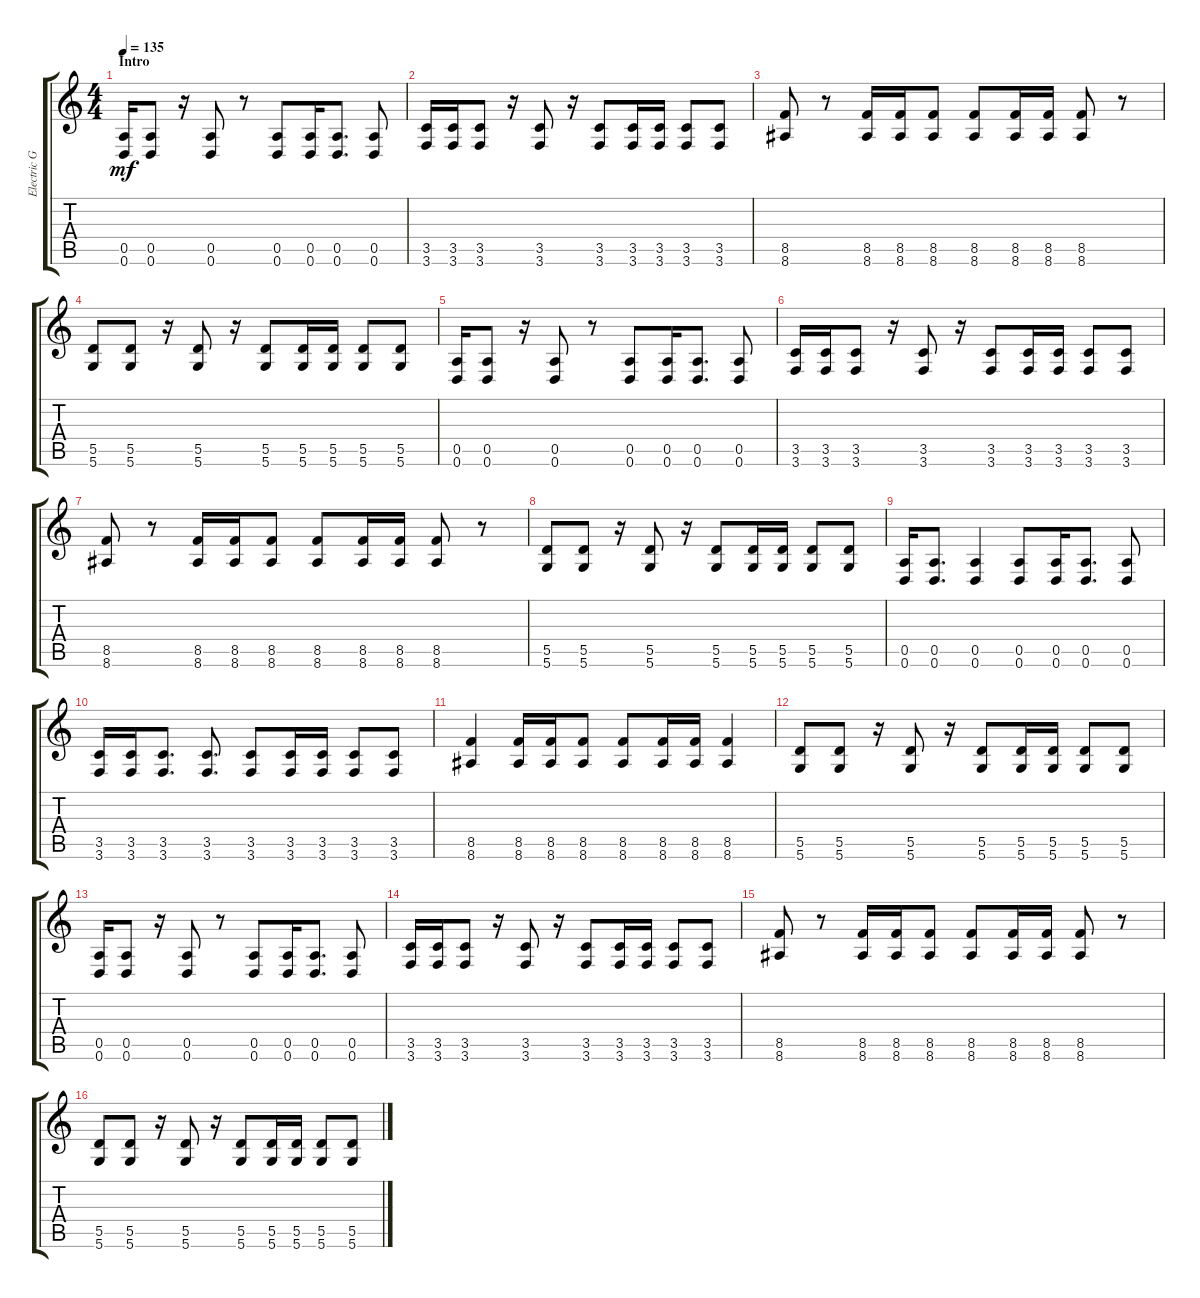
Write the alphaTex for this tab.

\track ("Electric Guitar" "Electric G") {instrument distortionguitar}
\staff {score tabs}
\tuning (E4 B3 G3 D3 A2 D2) {hide}
\ts (4 4)
\section ("" "Intro")
\tempo 135
\clef g2
\ks c
(0.5 0.6).16{dy mf instrument distortionguitar} (0.5 0.6).8 r.16 (0.5 0.6).8 r.8 (0.5 0.6).8 (0.5 0.6).16 (0.5 0.6).8{d} (0.5 0.6).8 |
(3.5 3.6).16 (3.5 3.6).16 (3.5 3.6).8 r.16 (3.5 3.6).8 r.16 (3.5 3.6).8 (3.5 3.6).16 (3.5 3.6).16 (3.5 3.6).8 (3.5 3.6).8 |
(8.5 8.6).8 r.8 (8.5 8.6).16 (8.5 8.6).16 (8.5 8.6).8 (8.5 8.6).8 (8.5 8.6).16 (8.5 8.6).16 (8.5 8.6).8 r.8 |
(5.5 5.6).8 (5.5 5.6).8 r.16 (5.5 5.6).8 r.16 (5.5 5.6).8 (5.5 5.6).16 (5.5 5.6).16 (5.5 5.6).8 (5.5 5.6).8 |
(0.5 0.6).16 (0.5 0.6).8 r.16 (0.5 0.6).8 r.8 (0.5 0.6).8 (0.5 0.6).16 (0.5 0.6).8{d} (0.5 0.6).8 |
(3.5 3.6).16 (3.5 3.6).16 (3.5 3.6).8 r.16 (3.5 3.6).8 r.16 (3.5 3.6).8 (3.5 3.6).16 (3.5 3.6).16 (3.5 3.6).8 (3.5 3.6).8 |
(8.5 8.6).8 r.8 (8.5 8.6).16 (8.5 8.6).16 (8.5 8.6).8 (8.5 8.6).8 (8.5 8.6).16 (8.5 8.6).16 (8.5 8.6).8 r.8 |
(5.5 5.6).8 (5.5 5.6).8 r.16 (5.5 5.6).8 r.16 (5.5 5.6).8 (5.5 5.6).16 (5.5 5.6).16 (5.5 5.6).8 (5.5 5.6).8 |
(0.5 0.6).16 (0.5 0.6).8{d} (0.5 0.6).4 (0.5 0.6).8 (0.5 0.6).16 (0.5 0.6).8{d} (0.5 0.6).8 |
(3.5 3.6).16 (3.5 3.6).16 (3.5 3.6).8{d} (3.5 3.6).8{d} (3.5 3.6).8 (3.5 3.6).16 (3.5 3.6).16 (3.5 3.6).8 (3.5 3.6).8 |
(8.5 8.6).4 (8.5 8.6).16 (8.5 8.6).16 (8.5 8.6).8 (8.5 8.6).8 (8.5 8.6).16 (8.5 8.6).16 (8.5 8.6).4 |
(5.5 5.6).8 (5.5 5.6).8 r.16 (5.5 5.6).8 r.16 (5.5 5.6).8 (5.5 5.6).16 (5.5 5.6).16 (5.5 5.6).8 (5.5 5.6).8 |
(0.5 0.6).16 (0.5 0.6).8 r.16 (0.5 0.6).8 r.8 (0.5 0.6).8 (0.5 0.6).16 (0.5 0.6).8{d} (0.5 0.6).8 |
(3.5 3.6).16 (3.5 3.6).16 (3.5 3.6).8 r.16 (3.5 3.6).8 r.16 (3.5 3.6).8 (3.5 3.6).16 (3.5 3.6).16 (3.5 3.6).8 (3.5 3.6).8 |
(8.5 8.6).8 r.8 (8.5 8.6).16 (8.5 8.6).16 (8.5 8.6).8 (8.5 8.6).8 (8.5 8.6).16 (8.5 8.6).16 (8.5 8.6).8 r.8 |
(5.5 5.6).8 (5.5 5.6).8 r.16 (5.5 5.6).8 r.16 (5.5 5.6).8 (5.5 5.6).16 (5.5 5.6).16 (5.5 5.6).8 (5.5 5.6).8
